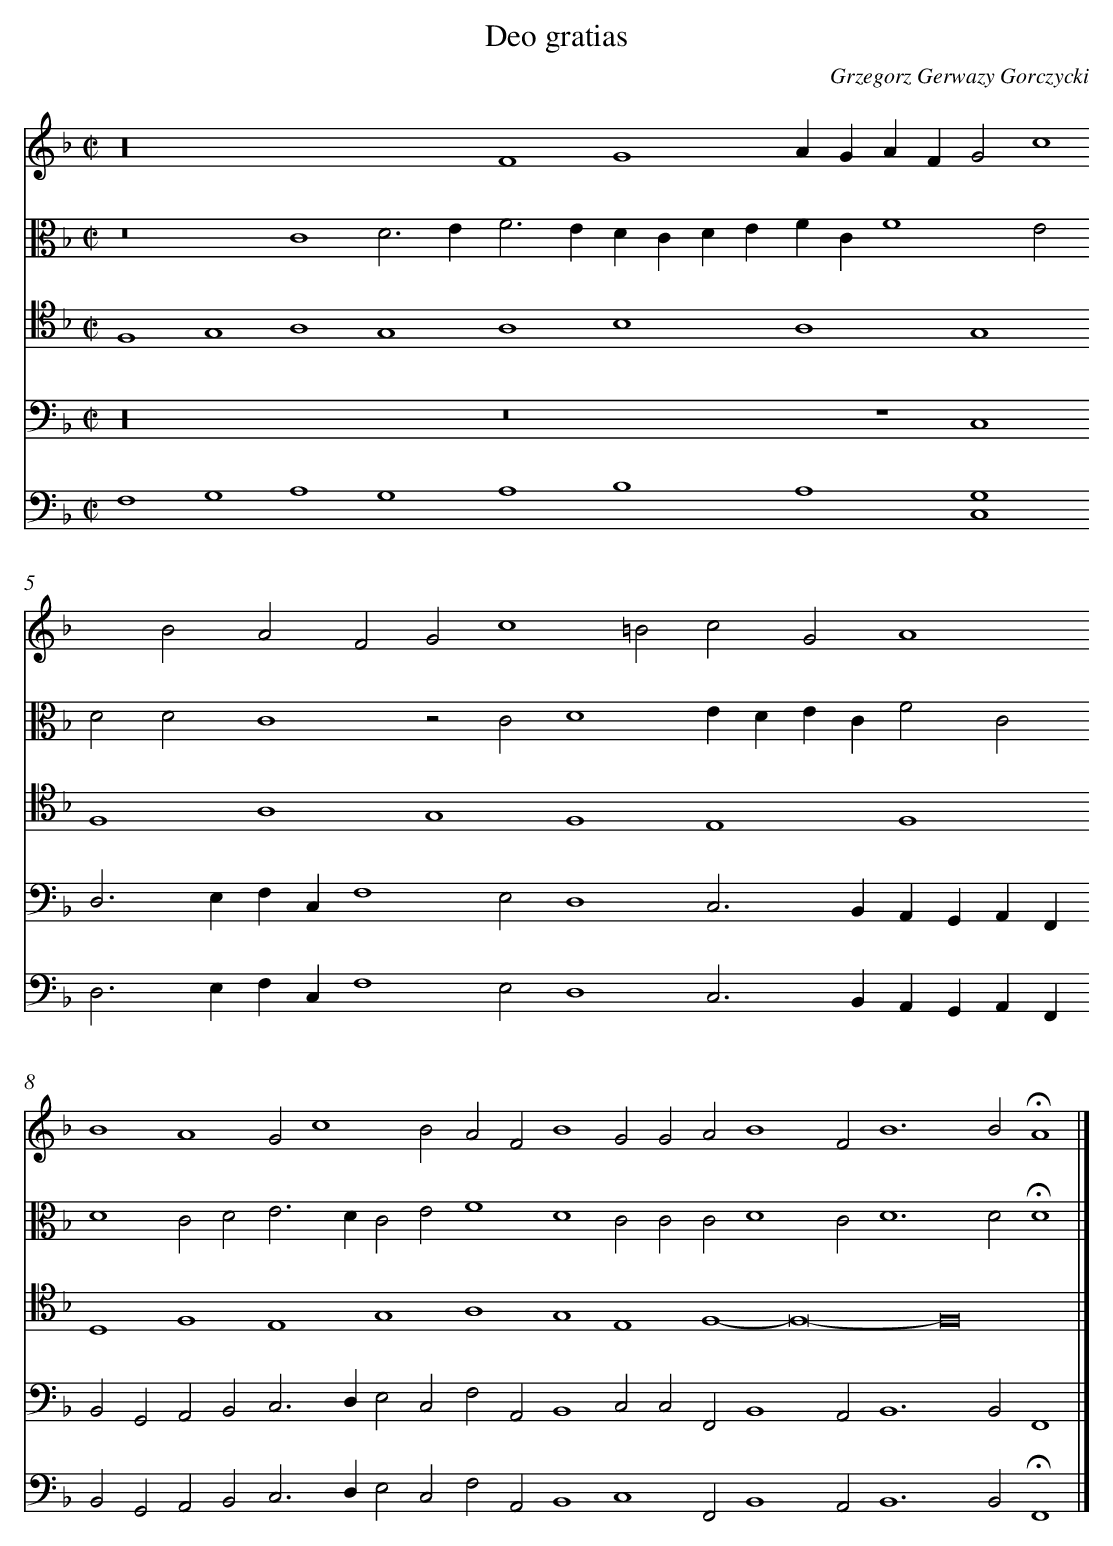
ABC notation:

X:1
T: Deo gratias
C: Grzegorz Gerwazy Gorczycki
L: 1/4
M: C|
V: 1
V: 2 clef=alto
V: 3 clef=tenor
V: 4 clef=bass
V: 5 clef=bass
K: F
[V:1] z16 [|]
[V:2] z8 [|]
[V:3] F,4G,4 [|]
[V:4] z16 [|]
[V:5] F,4G,4 [|]
[V:1]  [|]
[V:2] C4D3E [|]
[V:3] A,4G,4 [|]
[V:4]  [|]
[V:5] A,4G,4 [|]
[V:1] F4G4 [|]
[V:2] F2>E2DCDE [|]
[V:3] A,4B,4 [|]
[V:4] z8 [|]
[V:5] A,4B,4 [|]
[V:1] AGAFG2c4 [|]
[V:2] FCF4E2 [|]
[V:3] A,4G,4 [|]
[V:4] z4C,4 [|]
[V:5] A,4[G,4C,4] [|]
[V:1] B2A2F2 [|]
[V:2] D2D2C4 [|]
[V:3] F,4A,4 [|]
[V:4] D,2>E,2F,C,F,4 [|]
[V:5] D,2>E,2F,C,F,4 [|]
[V:1] G2c4=B2 [|]
[V:2] z2C2D4 [|]
[V:3] G,4F,4 [|]
[V:4] E,2D,4 [|]
[V:5] E,2D,4 [|]
[V:1] c2G2A4 [|]
[V:2] EDECF2C2 [|]
[V:3] E,4F,4 [|]
[V:4] C,2>B,,2A,,G,,A,,F,, [|]
[V:5] C,2>B,,2A,,G,,A,,F,, [|]
[V:1] B4A4 [|]
[V:2] D4C2D2 [|]
[V:3] D,4F,4 [|]
[V:4] B,,2G,,2A,,2B,,2 [|]
[V:5] B,,2G,,2A,,2B,,2 [|]
[V:1] G2c4B2 [|]
[V:2] E2>D2C2E2 [|]
[V:3] E,4G,4 [|]
[V:4] C,2>D,2E,2C,2 [|]
[V:5] C,2>D,2E,2C,2 [|]
[V:1] A2F2B4 [|]
[V:2] F4D4 [|]
[V:3] A,4G,4 [|]
[V:4] F,2A,,2B,,4 [|]
[V:5] F,2A,,2B,,4 [|]
[V:1] G2G2A2B4 [|]
[V:2] C2C2C2D4 [|]
[V:3] E,4F,4- [|]
[V:4] C,2C,2F,,2B,,4 [|]
[V:5] C,4F,,2B,,4 [|]
[V:1] F2B6 [|]
[V:2] C2D6 [|]
[V:3] F,8- [|]
[V:4] A,,2B,,6 [|]
[V:5] A,,2B,,6 [|]
[V:1] B2!fermata!A4 |]
[V:2] D2!fermata!D4 |]
[V:3] F,8 |]
[V:4] B,,2F,,4 |]
[V:5] B,,2!fermata!F,,4 |]
